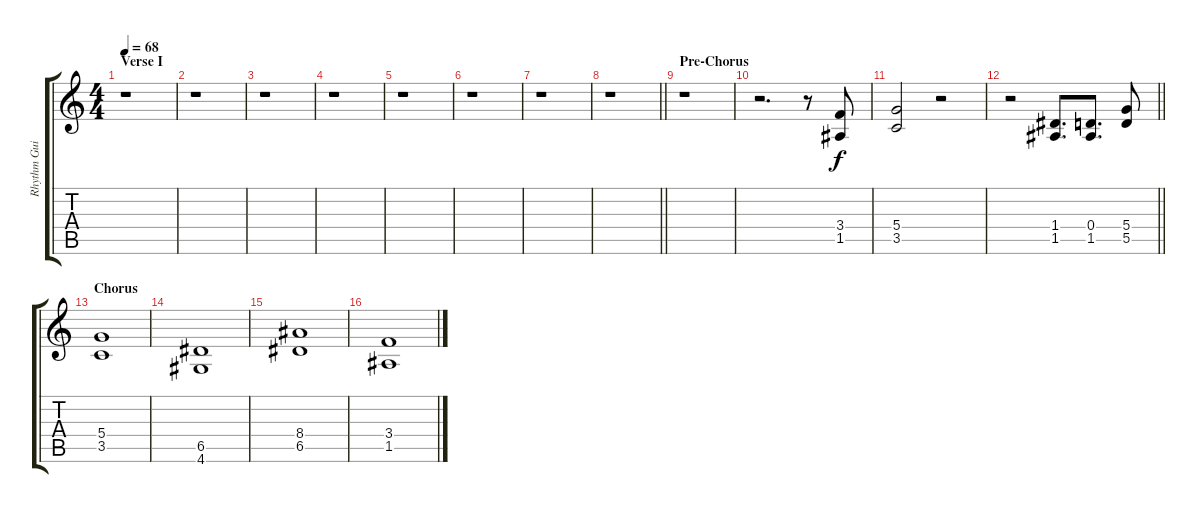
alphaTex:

\track ("Rhythm Guitar II" "Rhythm Gui") {instrument overdrivenguitar}
\staff {score tabs}
\tuning (E4 B3 G3 D3 A2 E2) {hide}
\ts (4 4)
\section ("" "Verse I")
\tempo 68
\clef g2
\ks c
r.1{dy f} |
r.1 |
r.1 |
r.1 |
r.1 |
r.1 |
r.1 |
\barLineRight lightlight
r.1 |
\section ("" "Pre-Chorus")
r.1 |
r.2{d} r.8 (3.4 1.5).8 |
(5.4 3.5).2 r.2 |
\barLineRight lightlight
r.2 (1.4 1.5).8{d} (0.4 1.5).8{d} (5.4 5.5).8 |
\section ("" "Chorus")
(5.4 3.5).1 |
(6.5 4.6).1 |
(8.4 6.5).1 |
(3.4 1.5).1
